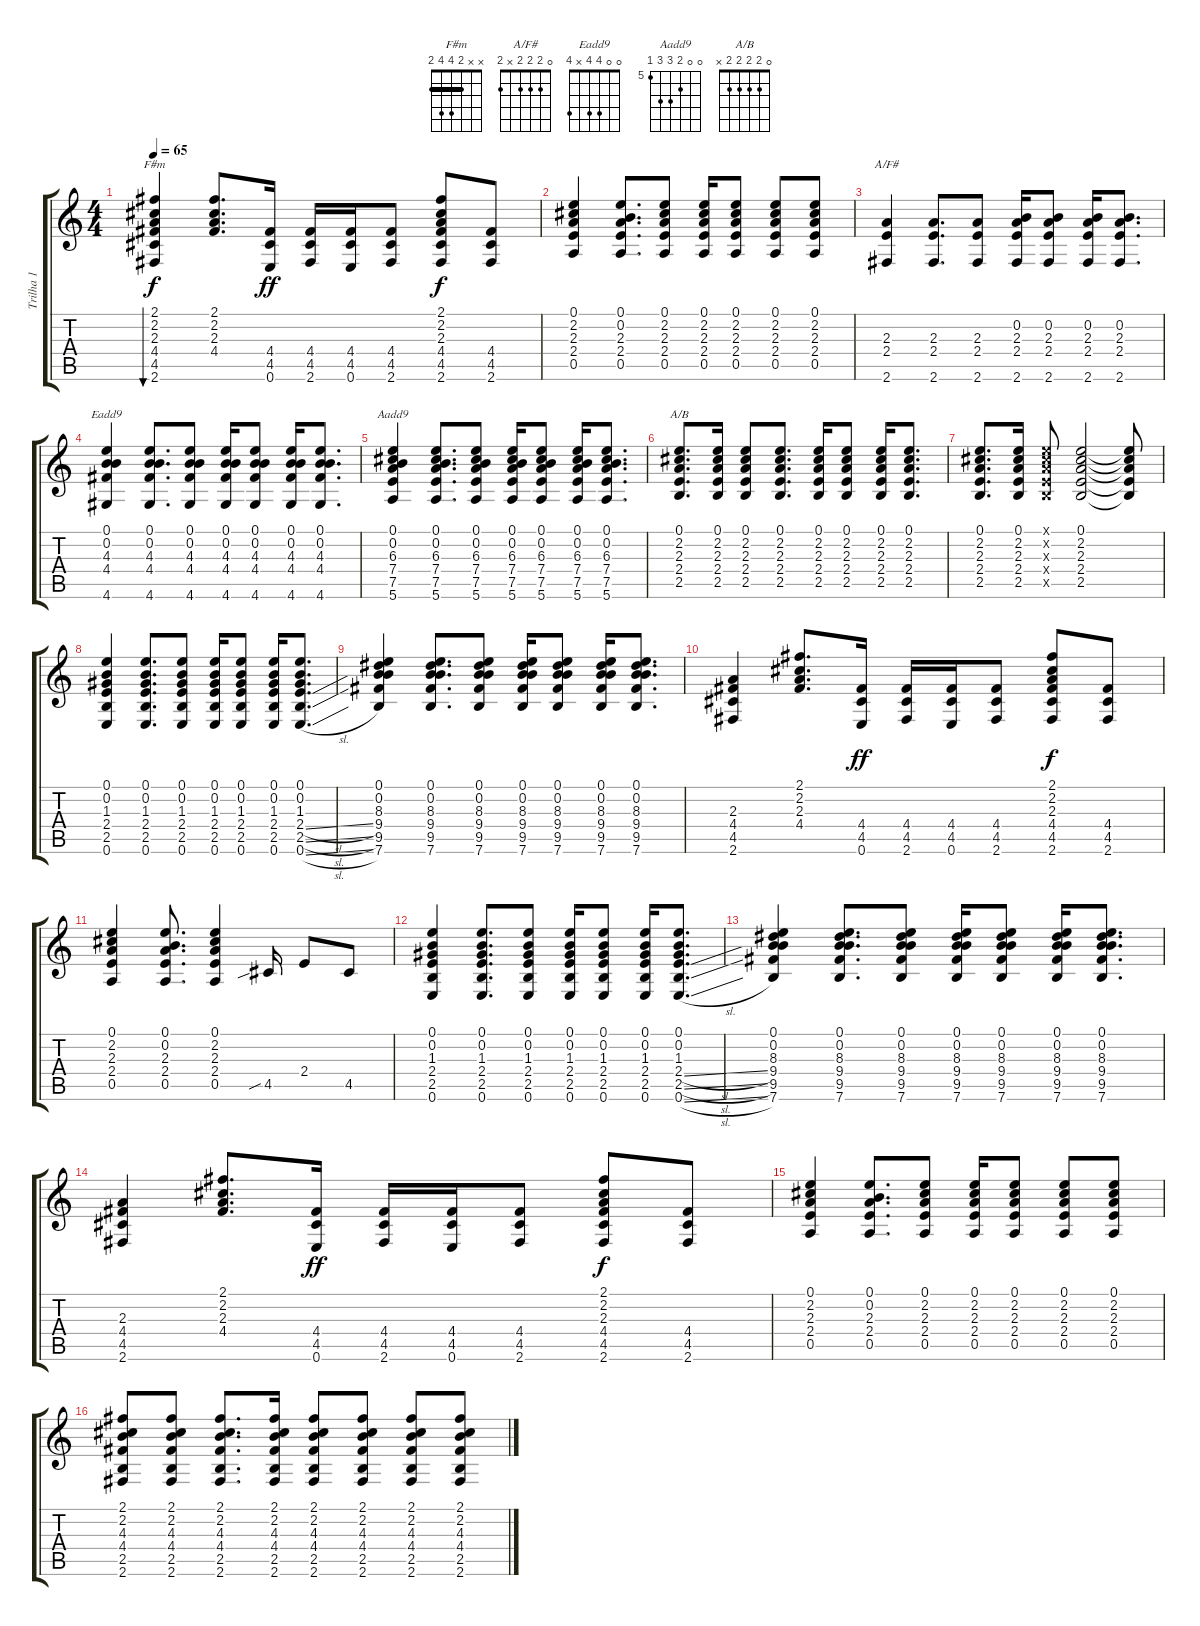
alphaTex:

\track ("Trilha 1" "Trilha 1") {instrument acousticguitarsteel}
\staff {score tabs}
\tuning (E4 B3 G3 D3 A2 E2) {hide}
\chord ("F#m" x x 2 4 4 2) {barre 2}
\chord ("A/F#" 0 2 2 2 x 2)
\chord ("Eadd9" 0 0 4 4 x 4)
\chord ("Aadd9" 0 0 6 7 7 5) {firstfret 5}
\chord ("A/B" 0 2 2 2 2 x)
\ts (4 4)
\tempo 65
\clef g2
\ks c
(2.1 2.2 2.3 4.4 4.5 2.6).4{bu 60 ch "F#m" dy f} (2.1 2.2 2.3 4.4).8{d} (4.4 4.5 0.6).16{dy ff} (4.4 4.5 2.6).16 (4.4 4.5 0.6).16 (4.4 4.5 2.6).8 (2.1 2.2 2.3 4.4 4.5 2.6).8{dy f} (4.4 4.5 2.6).8 |
(0.1 2.2 2.3 2.4 0.5).4 (0.1 0.2 2.3 2.4 0.5).8{d} (0.1 2.2 2.3 2.4 0.5).8 (0.1 2.2 2.3 2.4 0.5).16 (0.1 2.2 2.3 2.4 0.5).8 (0.1 2.2 2.3 2.4 0.5).8 (0.1 2.2 2.3 2.4 0.5).8 |
(2.3 2.4 2.6).4{ch "A/F#"} (2.3 2.4 2.6).8{d} (2.3 2.4 2.6).8 (0.2 2.3 2.4 2.6).16 (0.2 2.3 2.4 2.6).8 (0.2 2.3 2.4 2.6).16 (0.2 2.3 2.4 2.6).8{d} |
(0.1 0.2 4.3 4.4 4.6).4{ch "Eadd9"} (0.1 0.2 4.3 4.4 4.6).8{d} (0.1 0.2 4.3 4.4 4.6).8 (0.1 0.2 4.3 4.4 4.6).16 (0.1 0.2 4.3 4.4 4.6).8 (0.1 0.2 4.3 4.4 4.6).16 (0.1 0.2 4.3 4.4 4.6).8{d} |
(0.1 0.2 6.3 7.4 7.5 5.6).4{ch "Aadd9"} (0.1 0.2 6.3 7.4 7.5 5.6).8{d} (0.1 0.2 6.3 7.4 7.5 5.6).8 (0.1 0.2 6.3 7.4 7.5 5.6).16 (0.1 0.2 6.3 7.4 7.5 5.6).8 (0.1 0.2 6.3 7.4 7.5 5.6).16 (0.1 0.2 6.3 7.4 7.5 5.6).8{d} |
(0.1 2.2 2.3 2.4 2.5).8{d ch "A/B"} (0.1 2.2 2.3 2.4 2.5).16 (0.1 2.2 2.3 2.4 2.5).8 (0.1 2.2 2.3 2.4 2.5).8{d} (0.1 2.2 2.3 2.4 2.5).16 (0.1 2.2 2.3 2.4 2.5).8 (0.1 2.2 2.3 2.4 2.5).16 (0.1 2.2 2.3 2.4 2.5).8{d} |
(0.1 2.2 2.3 2.4 2.5).8{d} (0.1 2.2 2.3 2.4 2.5).16 (0.1{x} 2.2{x} 2.3{x} 2.4{x} 2.5{x}).8 (0.1 2.2 2.3 2.4 2.5).2 (0.1{t} 2.2{t} 2.3{t} 2.4{t} 2.5{t}).8 |
(0.1 0.2 1.3 2.4 2.5 0.6).4 (0.1 0.2 1.3 2.4 2.5 0.6).8{d} (0.1 0.2 1.3 2.4 2.5 0.6).8 (0.1 0.2 1.3 2.4 2.5 0.6).16 (0.1 0.2 1.3 2.4 2.5 0.6).8 (0.1 0.2 1.3 2.4 2.5 0.6).16 (0.1 0.2 1.3 2.4{sl} 2.5{sl} 0.6{sl}).8{d} |
(0.1 0.2 8.3 9.4 9.5 7.6).4 (0.1 0.2 8.3 9.4 9.5 7.6).8{d} (0.1 0.2 8.3 9.4 9.5 7.6).8 (0.1 0.2 8.3 9.4 9.5 7.6).16 (0.1 0.2 8.3 9.4 9.5 7.6).8 (0.1 0.2 8.3 9.4 9.5 7.6).16 (0.1 0.2 8.3 9.4 9.5 7.6).8{d} |
(2.3 4.4 4.5 2.6).4 (2.1 2.2 2.3 4.4).8{d} (4.4 4.5 0.6).16{dy ff} (4.4 4.5 2.6).16 (4.4 4.5 0.6).16 (4.4 4.5 2.6).8 (2.1 2.2 2.3 4.4 4.5 2.6).8{dy f} (4.4 4.5 2.6).8 |
(0.1 2.2 2.3 2.4 0.5).4 (0.1 0.2 2.3 2.4 0.5).8{d} (0.1 2.2 2.3 2.4 0.5).4 4.5{sib}.16 2.4.8 4.5.8 |
(0.1 0.2 1.3 2.4 2.5 0.6).4 (0.1 0.2 1.3 2.4 2.5 0.6).8{d} (0.1 0.2 1.3 2.4 2.5 0.6).8 (0.1 0.2 1.3 2.4 2.5 0.6).16 (0.1 0.2 1.3 2.4 2.5 0.6).8 (0.1 0.2 1.3 2.4 2.5 0.6).16 (0.1 0.2 1.3 2.4{sl} 2.5{sl} 0.6{sl}).8{d} |
(0.1 0.2 8.3 9.4 9.5 7.6).4 (0.1 0.2 8.3 9.4 9.5 7.6).8{d} (0.1 0.2 8.3 9.4 9.5 7.6).8 (0.1 0.2 8.3 9.4 9.5 7.6).16 (0.1 0.2 8.3 9.4 9.5 7.6).8 (0.1 0.2 8.3 9.4 9.5 7.6).16 (0.1 0.2 8.3 9.4 9.5 7.6).8{d} |
(2.3 4.4 4.5 2.6).4 (2.1 2.2 2.3 4.4).8{d} (4.4 4.5 0.6).16{dy ff} (4.4 4.5 2.6).16 (4.4 4.5 0.6).16 (4.4 4.5 2.6).8 (2.1 2.2 2.3 4.4 4.5 2.6).8{dy f} (4.4 4.5 2.6).8 |
(0.1 2.2 2.3 2.4 0.5).4 (0.1 0.2 2.3 2.4 0.5).8{d} (0.1 2.2 2.3 2.4 0.5).8 (0.1 2.2 2.3 2.4 0.5).16 (0.1 2.2 2.3 2.4 0.5).8 (0.1 2.2 2.3 2.4 0.5).8 (0.1 2.2 2.3 2.4 0.5).8 |
(2.1 2.2 4.3 4.4 2.5 2.6).8 (2.1 2.2 4.3 4.4 2.5 2.6).8 (2.1 2.2 4.3 4.4 2.5 2.6).8{d} (2.1 2.2 4.3 4.4 2.5 2.6).16 (2.1 2.2 4.3 4.4 2.5 2.6).8 (2.1 2.2 4.3 4.4 2.5 2.6).8 (2.1 2.2 4.3 4.4 2.5 2.6).8 (2.1 2.2 4.3 4.4 2.5 2.6).8
